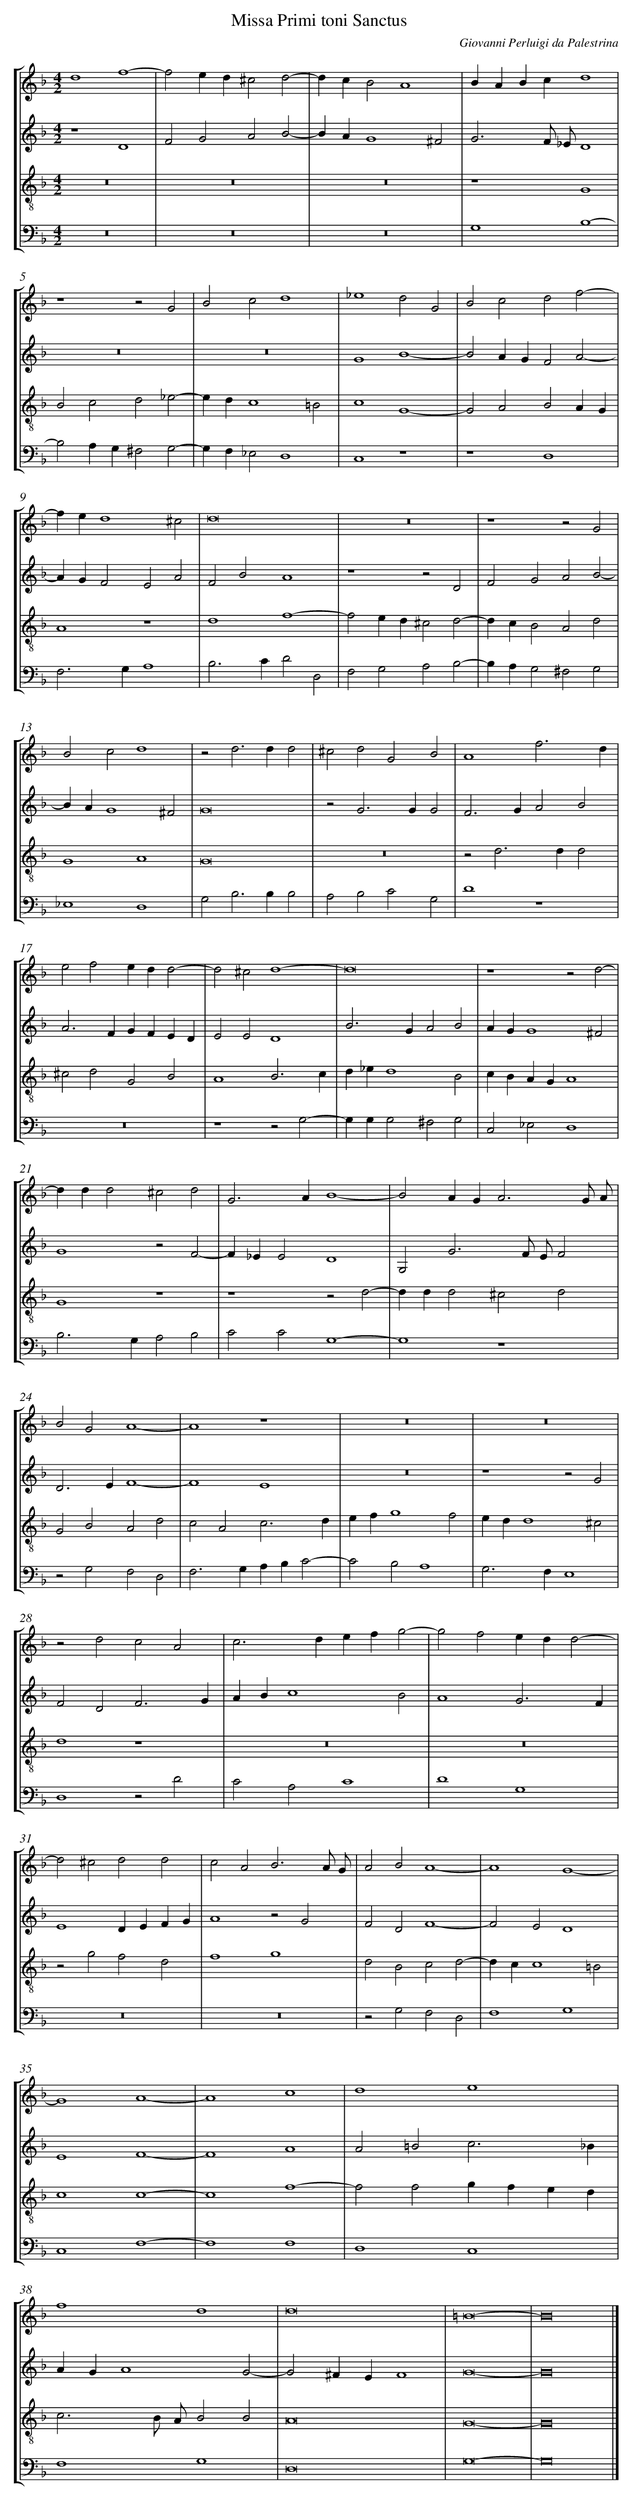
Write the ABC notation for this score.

X:1
T: Missa Primi toni Sanctus
C: Giovanni Perluigi da Palestrina
L: 1/4
M: 4/2
%%staves [1 2 3 4]
V: 1 clef=treble
V: 2 clef=treble
V: 3 clef=treble-8
V: 4 clef=bass
K: F
[V:1] d4f4- |
[V:2] z4D4 |
[V:3] z8 |
[V:4] z8 |
[V:1] f2ed^c2d2- |
[V:2] F2G2A2B2- |
[V:3] z8 |
[V:4] z8 |
[V:1] dcB2A4 |
[V:2] BAG4^F2 |
[V:3] z8 |
[V:4] z8 |
[V:1] BABcd4 |
[V:2] G3F/ _E/D4 |
[V:3] z4G4 |
[V:4] G,4B,4- |
[V:1] z4z2G2 |
[V:2] z8 |
[V:3] B2c2d2_e2- |
[V:4] B,2A,G,^F,2G,2- |
[V:1] B2c2d4 |
[V:2] z8 |
[V:3] edc4=B2 |
[V:4] G,F,_E,2D,4 |
[V:1] _e4d2G2 |
[V:2] G4B4- |
[V:3] c4G4- |
[V:4] C,4z4 |
[V:1] B2c2d2f2- |
[V:2] B2AGF2A2- |
[V:3] G2A2B2AG |
[V:4] z4D,4 |
[V:1] fed4^c2 |
[V:2] AGF2E2A2 |
[V:3] A4z4 |
[V:4] F,2>G,2A,4 |
[V:1] d8 |
[V:2] F2B2A4 |
[V:3] d4f4- |
[V:4] B,2>C2D2D,2 |
[V:1] z8 |
[V:2] z4z2D2 |
[V:3] f2ed^c2d2- |
[V:4] F,2G,2A,2B,2- |
[V:1] z4z2G2 |
[V:2] F2G2A2B2- |
[V:3] dcB2A2d2 |
[V:4] B,A,G,2^F,2G,2 |
[V:1] B2c2d4 |
[V:2] BAG4^F2 |
[V:3] G4A4 |
[V:4] _E,4D,4 |
[V:1] z2d2>d2d2 |
[V:2] G8 |
[V:3] G8 |
[V:4] G,2B,2>B,2B,2 |
[V:1] ^c2d2G2B2 |
[V:2] z2G2>G2G2 |
[V:3] z8 |
[V:4] A,2B,2C2G,2 |
[V:1] A4f3d |
[V:2] F2>G2A2B2 |
[V:3] z2d2>d2d2 |
[V:4] D4z4 |
[V:1] e2f2edd2- |
[V:2] A2>F2GFED |
[V:3] ^c2d2G2B2 |
[V:4] z8 |
[V:1] d2^c2d4- |
[V:2] E2E2D4 |
[V:3] A4B3c |
[V:4] z4z2G,2- |
[V:1] d8 |
[V:2] B2>G2A2B2 |
[V:3] d_ed4B2 |
[V:4] G,G,G,2^F,2G,2 |
[V:1] z4z2d2- |
[V:2] AGG4^F2 |
[V:3] cBAGA4 |
[V:4] C,2_E,2D,4 |
[V:1] ddd2^c2d2 |
[V:2] G4z2F2- |
[V:3] G4z4 |
[V:4] B,2>G,2A,2B,2 |
[V:1] G2>A2B4- |
[V:2] F_EE2D4 |
[V:3] z4z2d2- |
[V:4] C2C2G,4- |
[V:1] B2AG2<A2G/ A/ |
[V:2] G,2G3F/ E/F2 |
[V:3] ddd2^c2d2 |
[V:4] G,4z4 |
[V:1] B2G2A4- |
[V:2] D2>E2F4- |
[V:3] G2B2A2d2 |
[V:4] z2G,2F,2D,2 |
[V:1] A4z4 |
[V:2] F4E4 |
[V:3] c2A2c3d |
[V:4] F,2>G,2A,B,C2- |
[V:1] z8 |
[V:2] z8 |
[V:3] efg4f2 |
[V:4] C2B,2A,4 |
[V:1] z8 |
[V:2] z4z2G2 |
[V:3] edd4^c2 |
[V:4] G,2>F,2E,4 |
[V:1] z2d2c2A2 |
[V:2] F2D2F3G |
[V:3] d4z4 |
[V:4] D,4z2D2 |
[V:1] c2>d2efg2- |
[V:2] ABc4B2 |
[V:3] z8 |
[V:4] C2A,2C4 |
[V:1] g2f2edd2- |
[V:2] A4G3F |
[V:3] z8 |
[V:4] D4G,4 |
[V:1] d2^c2d2d2 |
[V:2] E4DEFG |
[V:3] z2g2f2d2 |
[V:4] z8 |
[V:1] c2A2B3A/ G/ |
[V:2] A4z2G2 |
[V:3] f4g4 |
[V:4] z8 |
[V:1] A2B2A4- |
[V:2] F2D2F4- |
[V:3] d2B2c2d2- |
[V:4] z2G,2F,2D,2 |
[V:1] A4G4- |
[V:2] F2E2D4 |
[V:3] dcc4=B2 |
[V:4] F,4G,4 |
[V:1] G4A4- |
[V:2] E4F4- |
[V:3] c4c4- |
[V:4] C,4F,4- |
[V:1] A4c4 |
[V:2] F4A4 |
[V:3] c4f4- |
[V:4] F,4F,4 |
[V:1] d4e4 |
[V:2] A2=B2c3_B |
[V:3] f2f2gfed |
[V:4] D,4C,4 |
[V:1] f4d4 |
[V:2] AGA4G2- |
[V:3] c3B/ A/B2B2 |
[V:4] F,4G,4 |
[V:1] d8 |
[V:2] G2^FEF4 |
[V:3] A8 |
[V:4] D,8 |
[V:1] =B8- |
[V:2] G8- |
[V:3] G8- |
[V:4] G,8- |
[V:1] B8 |]
[V:2] G8 |]
[V:3] G8 |]
[V:4] G,8 |]
